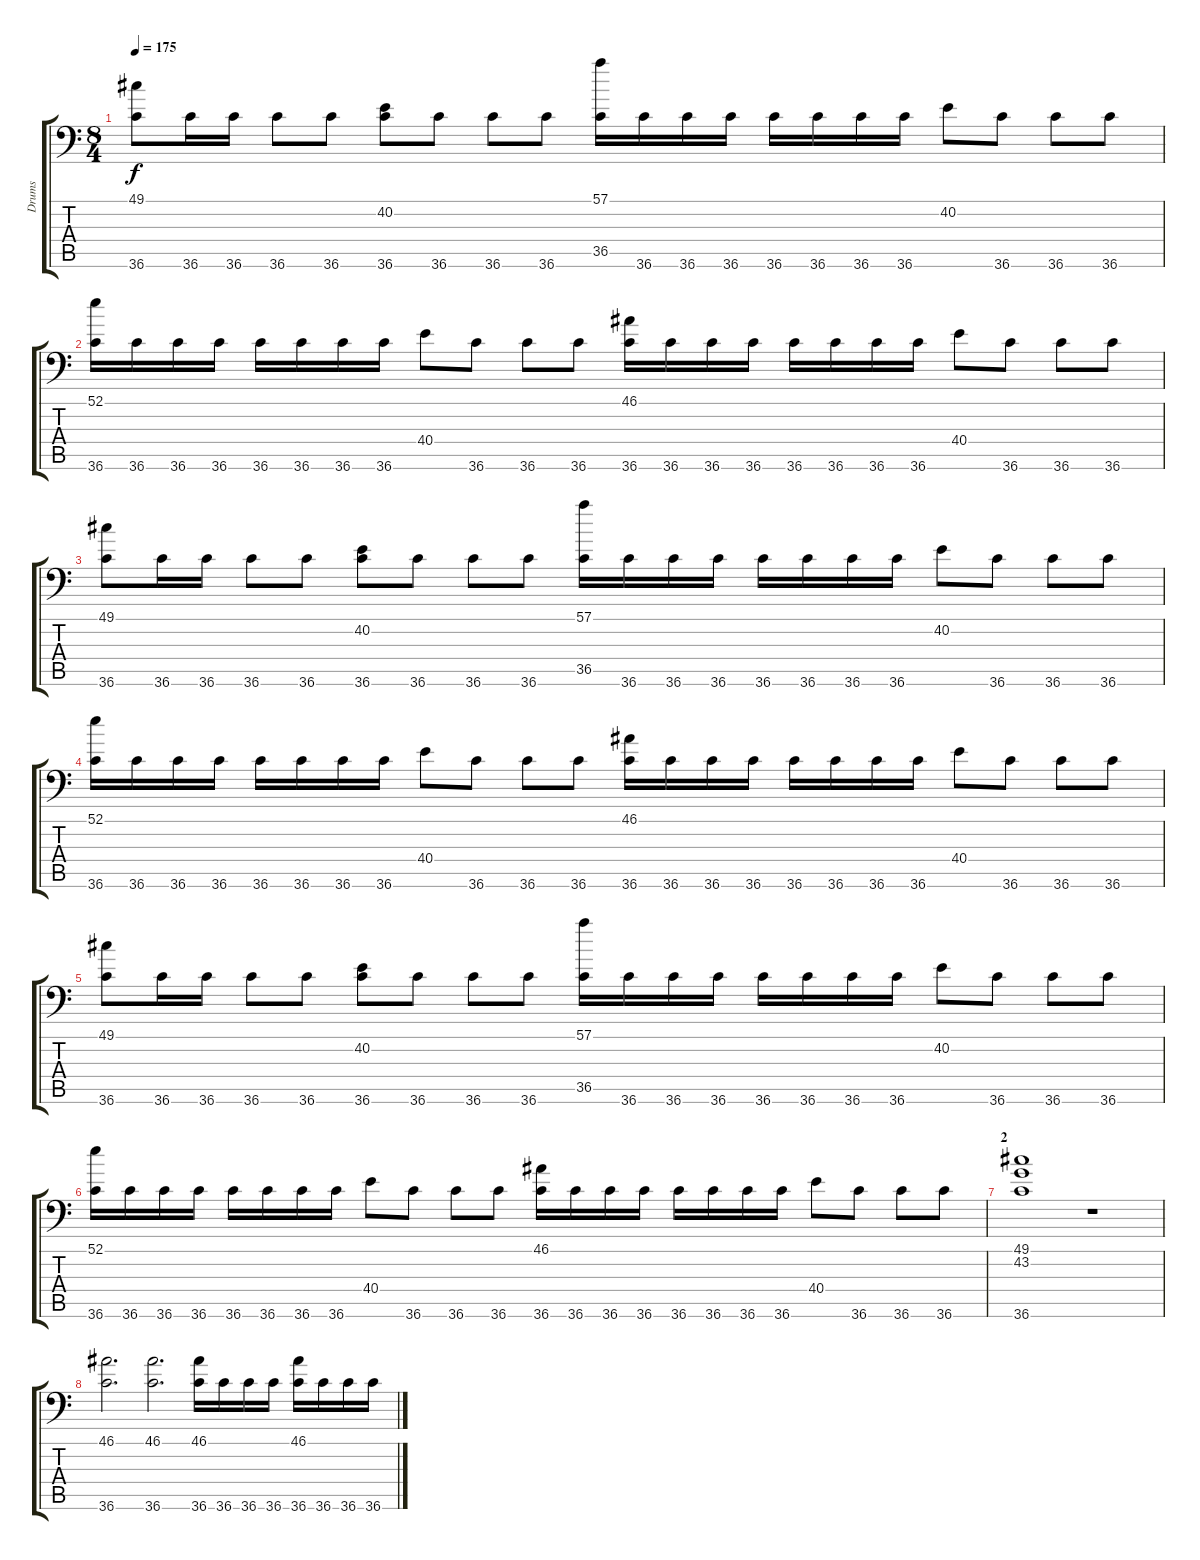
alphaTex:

\track ("Drums" "Drums") {instrument acousticgrandpiano}
\staff {score tabs}
\tuning (C-1 C-1 C-1 C-1 C-1 C-1) {hide}
\ts (8 4)
\tempo 175
\clef f4
\ks c
(49.1 36.6).8{dy f} 36.6.16 36.6.16 36.6.8 36.6.8 (40.2 36.6).8 36.6.8 36.6.8 36.6.8 (57.1 36.5).16 36.6.16 36.6.16 36.6.16 36.6.16 36.6.16 36.6.16 36.6.16 40.2.8 36.6.8 36.6.8 36.6.8 |
(52.1 36.6).16 36.6.16 36.6.16 36.6.16 36.6.16 36.6.16 36.6.16 36.6.16 40.4.8 36.6.8 36.6.8 36.6.8 (46.1 36.6).16 36.6.16 36.6.16 36.6.16 36.6.16 36.6.16 36.6.16 36.6.16 40.4.8 36.6.8 36.6.8 36.6.8 |
(49.1 36.6).8 36.6.16 36.6.16 36.6.8 36.6.8 (40.2 36.6).8 36.6.8 36.6.8 36.6.8 (57.1 36.5).16 36.6.16 36.6.16 36.6.16 36.6.16 36.6.16 36.6.16 36.6.16 40.2.8 36.6.8 36.6.8 36.6.8 |
(52.1 36.6).16 36.6.16 36.6.16 36.6.16 36.6.16 36.6.16 36.6.16 36.6.16 40.4.8 36.6.8 36.6.8 36.6.8 (46.1 36.6).16 36.6.16 36.6.16 36.6.16 36.6.16 36.6.16 36.6.16 36.6.16 40.4.8 36.6.8 36.6.8 36.6.8 |
(49.1 36.6).8 36.6.16 36.6.16 36.6.8 36.6.8 (40.2 36.6).8 36.6.8 36.6.8 36.6.8 (57.1 36.5).16 36.6.16 36.6.16 36.6.16 36.6.16 36.6.16 36.6.16 36.6.16 40.2.8 36.6.8 36.6.8 36.6.8 |
(52.1 36.6).16 36.6.16 36.6.16 36.6.16 36.6.16 36.6.16 36.6.16 36.6.16 40.4.8 36.6.8 36.6.8 36.6.8 (46.1 36.6).16 36.6.16 36.6.16 36.6.16 36.6.16 36.6.16 36.6.16 36.6.16 40.4.8 36.6.8 36.6.8 36.6.8 |
\section ("" "2")
(49.1 43.2 36.6).1 r.1 |
(46.1 36.6).2{d} (46.1 36.6).2{d} (46.1 36.6).16 36.6.16 36.6.16 36.6.16 (46.1 36.6).16 36.6.16 36.6.16 36.6.16
